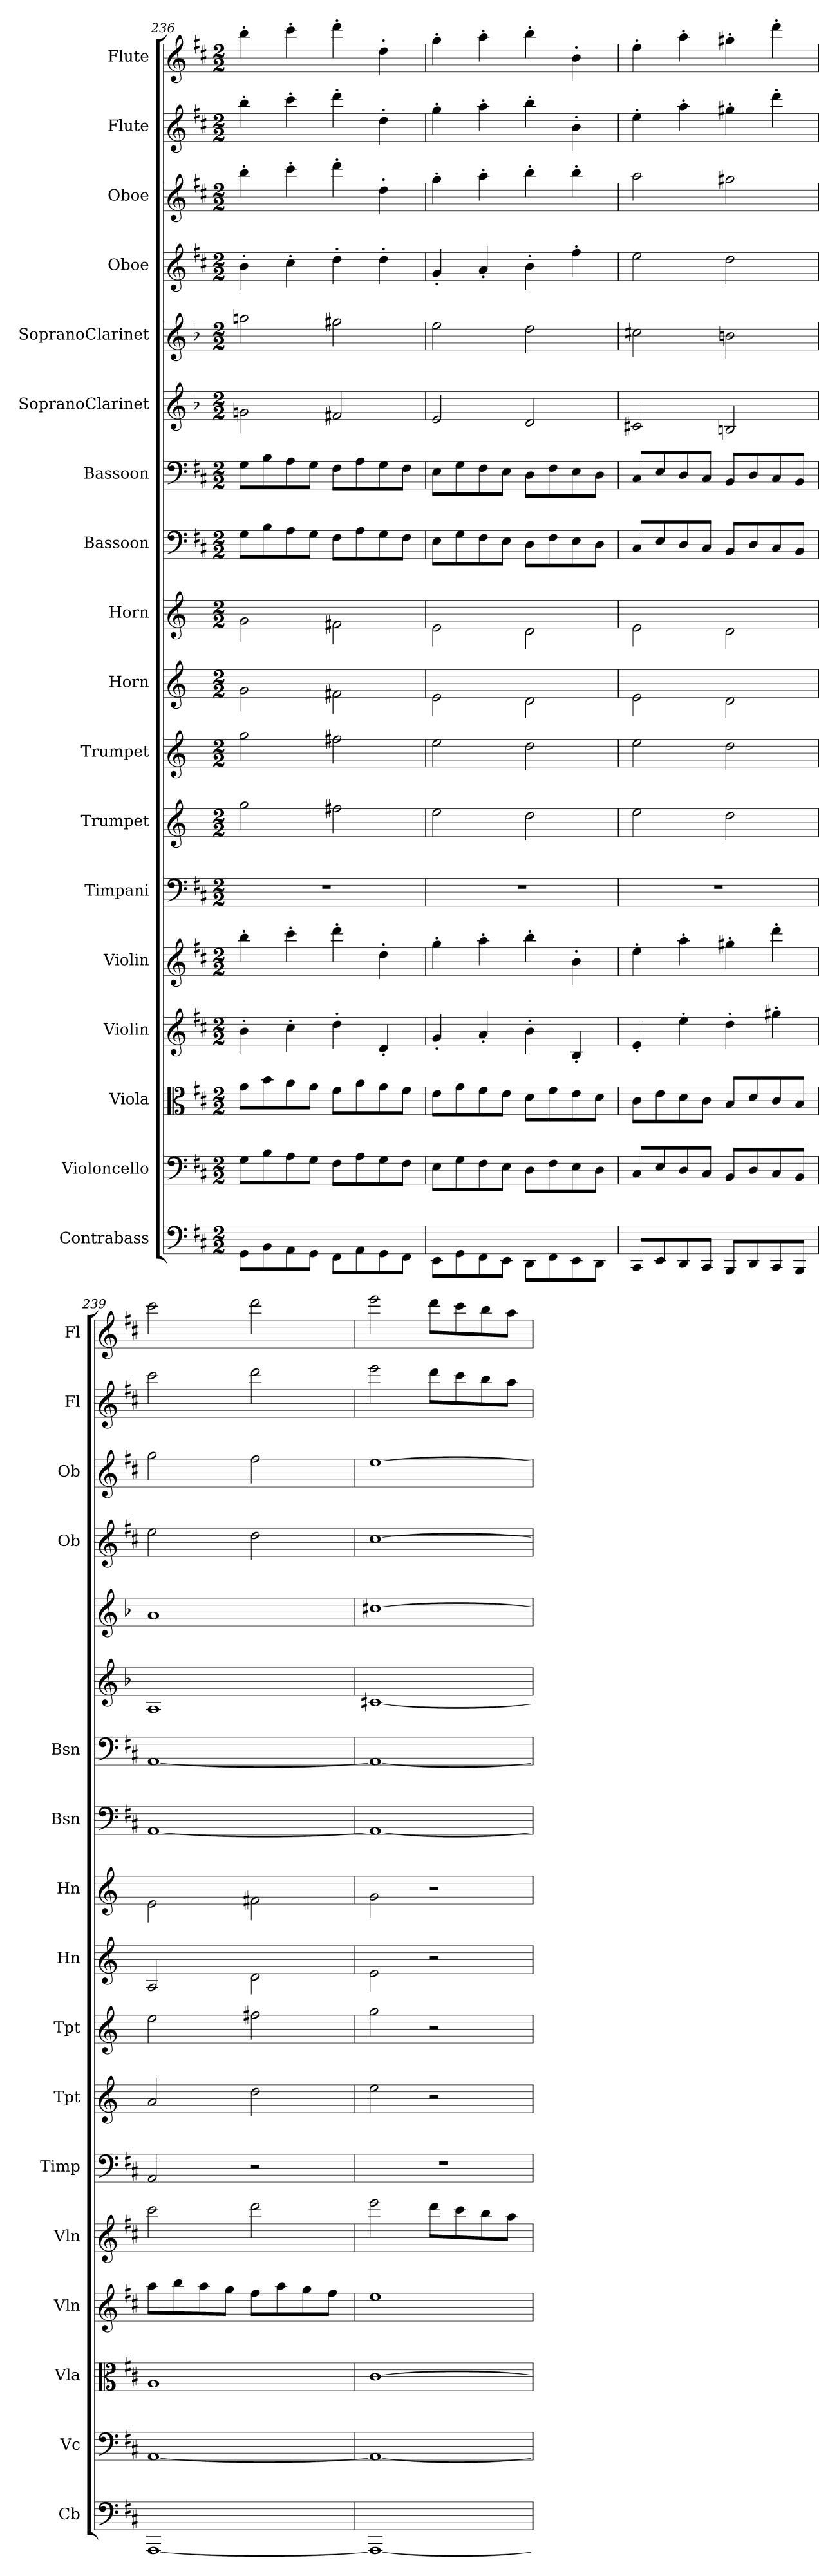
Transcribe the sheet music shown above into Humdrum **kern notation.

**kern	**kern	**kern	**kern	**kern	**kern	**kern	**kern	**kern	**kern	**kern	**kern	**kern	**kern	**kern	**kern	**kern	**kern
*part18	*part17	*part16	*part15	*part14	*part13	*part12	*part11	*part10	*part9	*part8	*part7	*part6	*part5	*part4	*part3	*part2	*part1
*staff18	*staff17	*staff16	*staff15	*staff14	*staff13	*staff12	*staff11	*staff10	*staff9	*staff8	*staff7	*staff6	*staff5	*staff4	*staff3	*staff2	*staff1
*I"Contrabass	*I"Violoncello	*I"Viola	*I"Violin	*I"Violin	*I"Timpani	*I"Trumpet	*I"Trumpet	*I"Horn	*I"Horn	*I"Bassoon	*I"Bassoon	*I"SopranoClarinet	*I"SopranoClarinet	*I"Oboe	*I"Oboe	*I"Flute	*I"Flute
*I'Cb	*I'Vc	*I'Vla	*I'Vln	*I'Vln	*I'Timp	*I'Tpt	*I'Tpt	*I'Hn	*I'Hn	*I'Bsn	*I'Bsn	*	*	*I'Ob	*I'Ob	*I'Fl	*I'Fl
*clefF4	*clefF4	*clefC3	*clefG2	*clefG2	*clefF4	*clefG2	*clefG2	*clefG2	*clefG2	*clefF4	*clefF4	*clefG2	*clefG2	*clefG2	*clefG2	*clefG2	*clefG2
*k[f#c#]	*k[f#c#]	*k[f#c#]	*k[f#c#]	*k[f#c#]	*k[f#c#]	*k[]	*k[]	*k[]	*k[]	*k[f#c#]	*k[f#c#]	*k[b-]	*k[b-]	*k[f#c#]	*k[f#c#]	*k[f#c#]	*k[f#c#]
*M2/2	*M2/2	*M2/2	*M2/2	*M2/2	*M2/2	*M2/2	*M2/2	*M2/2	*M2/2	*M2/2	*M2/2	*M2/2	*M2/2	*M2/2	*M2/2	*M2/2	*M2/2
=236	=236	=236	=236	=236	=236	=236	=236	=236	=236	=236	=236	=236	=236	=236	=236	=236	=236
8GG\L	8G\L	8g\L	4b'\	4bb'\	1r	2gg\	2gg\	2g\	2g\	8G\L	8G\L	2gn\	2ggn\	4b'\	4bb'\	4bb'\	4bb'\
8BB\	8B\	8b\	.	.	.	.	.	.	.	8B\	8B\	.	.	.	.	.	.
8AA\	8A\	8a\	4cc#'\	4ccc#'\	.	.	.	.	.	8A\	8A\	.	.	4cc#'\	4ccc#'\	4ccc#'\	4ccc#'\
8GG\J	8G\J	8g\J	.	.	.	.	.	.	.	8G\J	8G\J	.	.	.	.	.	.
8FF#\L	8F#\L	8f#\L	4dd'\	4ddd'\	.	2ff#X\	2ff#X\	2f#X\	2f#X\	8F#\L	8F#\L	2f#X/	2ff#X\	4dd'\	4ddd'\	4ddd'\	4ddd'\
8AA\	8A\	8a\	.	.	.	.	.	.	.	8A\	8A\	.	.	.	.	.	.
8GG\	8G\	8g\	4d'/	4dd'\	.	.	.	.	.	8G\	8G\	.	.	4dd'\	4dd'\	4dd'\	4dd'\
8FF#\J	8F#\J	8f#\J	.	.	.	.	.	.	.	8F#\J	8F#\J	.	.	.	.	.	.
=237	=237	=237	=237	=237	=237	=237	=237	=237	=237	=237	=237	=237	=237	=237	=237	=237	=237
8EE\L	8E\L	8e\L	4g'/	4gg'\	1r	2ee\	2ee\	2e\	2e\	8E\L	8E\L	2e/	2ee\	4g'/	4gg'\	4gg'\	4gg'\
8GG\	8G\	8g\	.	.	.	.	.	.	.	8G\	8G\	.	.	.	.	.	.
8FF#\	8F#\	8f#\	4a'/	4aa'\	.	.	.	.	.	8F#\	8F#\	.	.	4a'/	4aa'\	4aa'\	4aa'\
8EE\J	8E\J	8e\J	.	.	.	.	.	.	.	8E\J	8E\J	.	.	.	.	.	.
8DD\L	8D\L	8d\L	4b'\	4bb'\	.	2dd\	2dd\	2d\	2d\	8D\L	8D\L	2d/	2dd\	4b'\	4bb'\	4bb'\	4bb'\
8FF#\	8F#\	8f#\	.	.	.	.	.	.	.	8F#\	8F#\	.	.	.	.	.	.
8EE\	8E\	8e\	4B'/	4b'\	.	.	.	.	.	8E\	8E\	.	.	4ff#'\	4bb'\	4b'\	4b'\
8DD\J	8D\J	8d\J	.	.	.	.	.	.	.	8D\J	8D\J	.	.	.	.	.	.
=238	=238	=238	=238	=238	=238	=238	=238	=238	=238	=238	=238	=238	=238	=238	=238	=238	=238
8CC#/L	8C#/L	8c#\L	4e'/	4ee'\	1r	2ee\	2ee\	2e\	2e\	8C#/L	8C#/L	2c#X/	2cc#X\	2ee\	2aa\	4ee'\	4ee'\
8EE/	8E/	8e\	.	.	.	.	.	.	.	8E/	8E/	.	.	.	.	.	.
8DD/	8D/	8d\	4ee'\	4aa'\	.	.	.	.	.	8D/	8D/	.	.	.	.	4aa'\	4aa'\
8CC#/J	8C#/J	8c#\J	.	.	.	.	.	.	.	8C#/J	8C#/J	.	.	.	.	.	.
8BBB/L	8BB/L	8B/L	4dd'\	4gg#X'\	.	2dd\	2dd\	2d\	2d\	8BB/L	8BB/L	2Bn/	2bn\	2dd\	2gg#X\	4gg#X'\	4gg#X'\
8DD/	8D/	8d/	.	.	.	.	.	.	.	8D/	8D/	.	.	.	.	.	.
8CC#/	8C#/	8c#/	4gg#X'\	4ddd'\	.	.	.	.	.	8C#/	8C#/	.	.	.	.	4ddd'\	4ddd'\
8BBB/J	8BB/J	8B/J	.	.	.	.	.	.	.	8BB/J	8BB/J	.	.	.	.	.	.
=239	=239	=239	=239	=239	=239	=239	=239	=239	=239	=239	=239	=239	=239	=239	=239	=239	=239
[1AAA/	[1AA/	1A/	8aa\L	2ccc#\	2AA/	2a/	2ee\	2A/	2e\	[1AA/	[1AA/	1A/	1a\	2ee\	2gg\	2ccc#\	2ccc#\
.	.	.	8bb\	.	.	.	.	.	.	.	.	.	.	.	.	.	.
.	.	.	8aa\	.	.	.	.	.	.	.	.	.	.	.	.	.	.
.	.	.	8gg\J	.	.	.	.	.	.	.	.	.	.	.	.	.	.
.	.	.	8ff#\L	2ddd\	2r	2dd\	2ff#X\	2d\	2f#X\	.	.	.	.	2dd\	2ff#\	2ddd\	2ddd\
.	.	.	8aa\	.	.	.	.	.	.	.	.	.	.	.	.	.	.
.	.	.	8gg\	.	.	.	.	.	.	.	.	.	.	.	.	.	.
.	.	.	8ff#\J	.	.	.	.	.	.	.	.	.	.	.	.	.	.
=240	=240	=240	=240	=240	=240	=240	=240	=240	=240	=240	=240	=240	=240	=240	=240	=240	=240
1AAA/_	1AA/_	[1c#\	1ee\	2eee\	1r	2ee\	2gg\	2e\	2g\	1AA/_	1AA/_	[1c#X/	[1cc#X\	[1cc#\	[1ee\	2eee\	2eee\
.	.	.	.	8ddd\L	.	2r	2r	2r	2r	.	.	.	.	.	.	8ddd\L	8ddd\L
.	.	.	.	8ccc#\	.	.	.	.	.	.	.	.	.	.	.	8ccc#\	8ccc#\
.	.	.	.	8bb\	.	.	.	.	.	.	.	.	.	.	.	8bb\	8bb\
.	.	.	.	8aa\J	.	.	.	.	.	.	.	.	.	.	.	8aa\J	8aa\J
=	=	=	=	=	=	=	=	=	=	=	=	=	=	=	=	=	=
*-	*-	*-	*-	*-	*-	*-	*-	*-	*-	*-	*-	*-	*-	*-	*-	*-	*-
